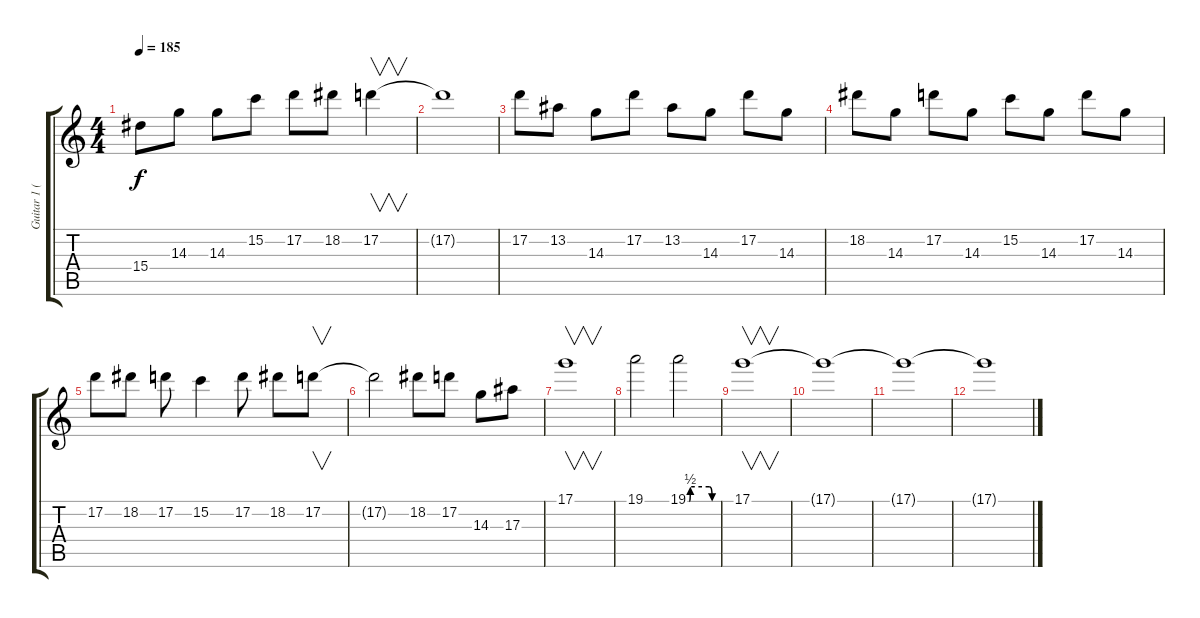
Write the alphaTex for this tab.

\track ("Guitar 1 (Solo)" "Guitar 1 (") {instrument distortionguitar}
\staff {score tabs}
\tuning (D4 A3 F3 C3 G2 C2) {hide}
\ts (4 4)
\tempo 185
\clef g2
\ks c
15.4.8{dy f} 14.3.8 14.3.8 15.2.8 17.2.8 18.2.8 17.2.4{v} |
17.2{t}.1 |
17.2.8 13.2.8 14.3.8 17.2.8 13.2.8 14.3.8 17.2.8 14.3.8 |
18.2.8 14.3.8 17.2.8 14.3.8 15.2.8 14.3.8 17.2.8 14.3.8 |
17.2.8 18.2.8 17.2.8 15.2.4 17.2.8 18.2.8 17.2.8{v} |
17.2{t}.2 18.2.8 17.2.8 14.3.8 17.3.8 |
17.1.1{v} |
19.1.2 19.1{be (custom 0 0 3 0 5 2 44 2 50 0 60 0)}.2 |
17.1.1{v} |
17.1{t}.1 |
17.1{t}.1{balance 5} |
17.1{t}.1{balance 7}
